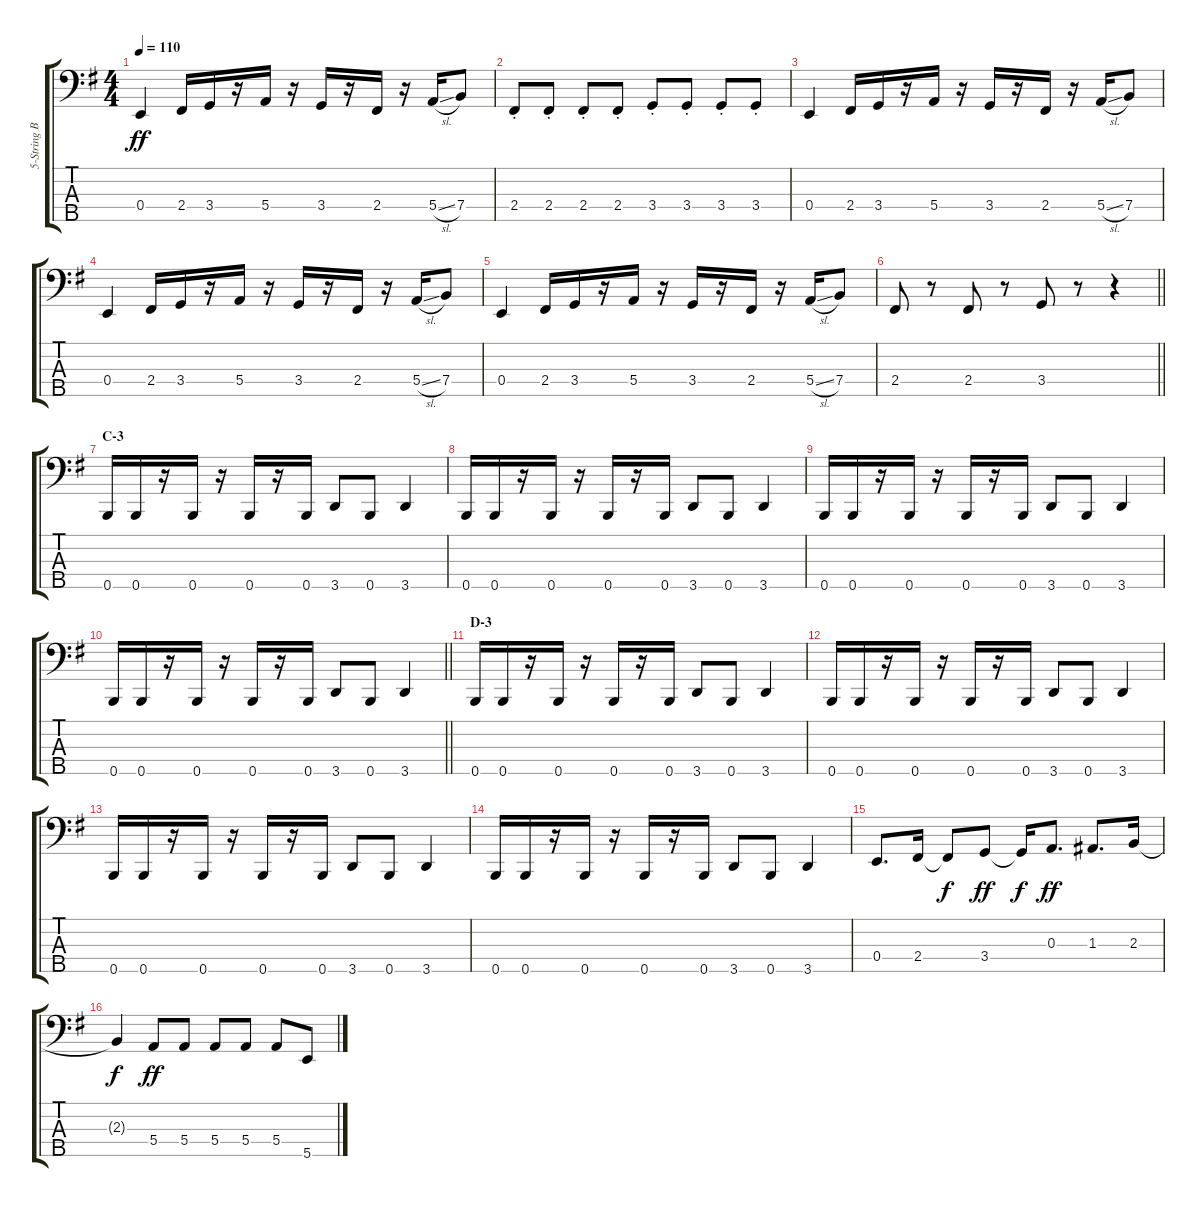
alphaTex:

\track ("5-String Bass" "5-String B") {instrument electricbassfinger}
\staff {score tabs}
\tuning (G2 D2 A1 E1 B0) {hide}
\ts (4 4)
\tempo 110
\clef f4
\ks g
0.4.4{dy ff} 2.4.16 3.4.16 r.16 5.4.16 r.16 3.4.16 r.16 2.4.16 r.16 5.4{sl}.16 7.4.8 |
2.4{st}.8 2.4{st}.8 2.4{st}.8 2.4{st}.8 3.4{st}.8 3.4{st}.8 3.4{st}.8 3.4{st}.8 |
0.4.4 2.4.16 3.4.16 r.16 5.4.16 r.16 3.4.16 r.16 2.4.16 r.16 5.4{sl}.16 7.4.8 |
0.4.4 2.4.16 3.4.16 r.16 5.4.16 r.16 3.4.16 r.16 2.4.16 r.16 5.4{sl}.16 7.4.8 |
0.4.4 2.4.16 3.4.16 r.16 5.4.16 r.16 3.4.16 r.16 2.4.16 r.16 5.4{sl}.16 7.4.8 |
\barLineRight lightlight
2.4.8 r.8 2.4.8 r.8 3.4.8 r.8 r.4 |
\section ("" "C-3")
0.5.16 0.5.16 r.16 0.5.16 r.16 0.5.16 r.16 0.5.16 3.5.8 0.5.8 3.5.4 |
0.5.16 0.5.16 r.16 0.5.16 r.16 0.5.16 r.16 0.5.16 3.5.8 0.5.8 3.5.4 |
0.5.16 0.5.16 r.16 0.5.16 r.16 0.5.16 r.16 0.5.16 3.5.8 0.5.8 3.5.4 |
\barLineRight lightlight
0.5.16 0.5.16 r.16 0.5.16 r.16 0.5.16 r.16 0.5.16 3.5.8 0.5.8 3.5.4 |
\section ("" "D-3")
0.5.16 0.5.16 r.16 0.5.16 r.16 0.5.16 r.16 0.5.16 3.5.8 0.5.8 3.5.4 |
0.5.16 0.5.16 r.16 0.5.16 r.16 0.5.16 r.16 0.5.16 3.5.8 0.5.8 3.5.4 |
0.5.16 0.5.16 r.16 0.5.16 r.16 0.5.16 r.16 0.5.16 3.5.8 0.5.8 3.5.4 |
0.5.16 0.5.16 r.16 0.5.16 r.16 0.5.16 r.16 0.5.16 3.5.8 0.5.8 3.5.4 |
0.4.8{d} 2.4.16 2.4{t}.8{dy f} 3.4.8{dy ff} 3.4{t}.16{dy f} 0.3.8{d dy ff} 1.3.8{d} 2.3.16 |
2.3{t}.4{dy f} 5.4.8{dy ff} 5.4.8 5.4.8 5.4.8 5.4.8 5.5.8
